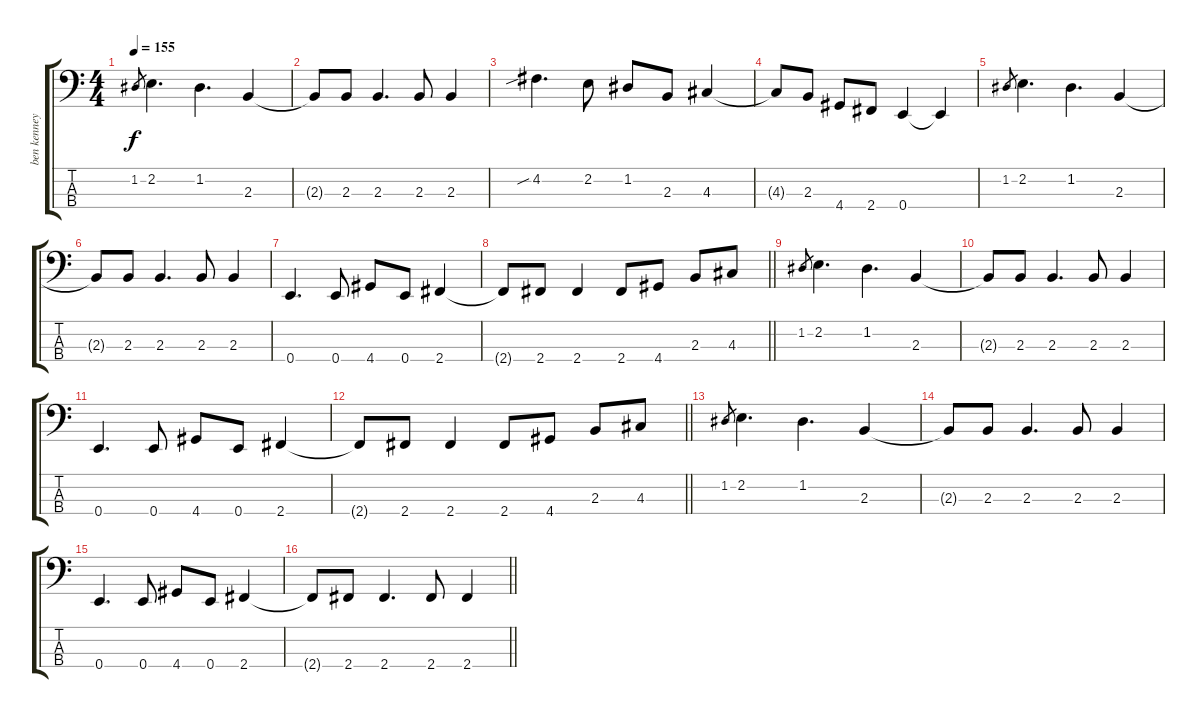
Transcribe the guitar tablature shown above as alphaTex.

\track ("ben kenney" "ben kenney") {instrument electricbassfinger}
\staff {score tabs}
\tuning (G2 D2 A1 E1) {hide}
\ts (4 4)
\tempo 155
\clef f4
\ks c
1.2.8{gr dy f} 2.2.4{d} 1.2.4{d} 2.3.4 |
2.3{t}.8 2.3.8 2.3.4{d} 2.3.8 2.3.4 |
4.2{sib}.4{d} 2.2.8 1.2.8 2.3.8 4.3.4 |
4.3{t}.8 2.3.8 4.4.8 2.4.8 0.4.4 0.4{t}.4 |
1.2.8{gr} 2.2.4{d} 1.2.4{d} 2.3.4 |
2.3{t}.8 2.3.8 2.3.4{d} 2.3.8 2.3.4 |
0.4.4{d} 0.4.8 4.4.8 0.4.8 2.4.4 |
\barLineRight lightlight
2.4{t}.8 2.4.8 2.4.4 2.4.8 4.4.8 2.3.8 4.3.8 |
1.2.8{gr} 2.2.4{d} 1.2.4{d} 2.3.4 |
2.3{t}.8 2.3.8 2.3.4{d} 2.3.8 2.3.4 |
0.4.4{d} 0.4.8 4.4.8 0.4.8 2.4.4 |
\barLineRight lightlight
2.4{t}.8 2.4.8 2.4.4 2.4.8 4.4.8 2.3.8 4.3.8 |
1.2.8{gr} 2.2.4{d} 1.2.4{d} 2.3.4 |
2.3{t}.8 2.3.8 2.3.4{d} 2.3.8 2.3.4 |
0.4.4{d} 0.4.8 4.4.8 0.4.8 2.4.4 |
\barLineRight lightlight
2.4{t}.8 2.4.8 2.4.4{d} 2.4.8 2.4.4
